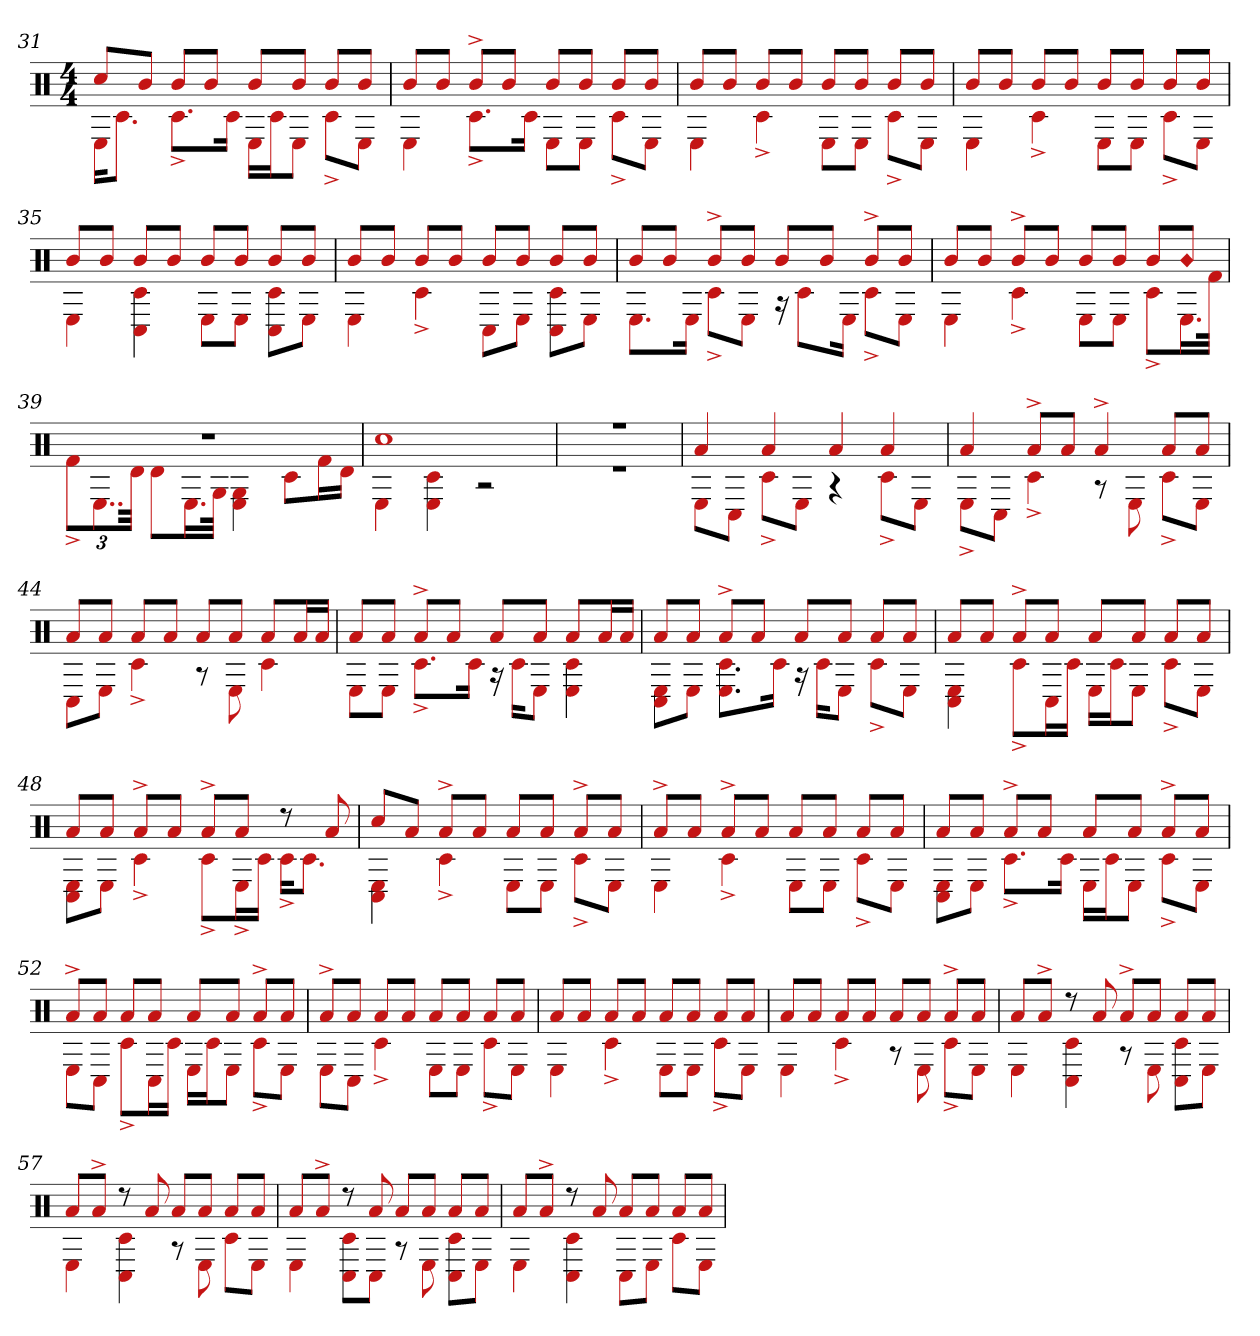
**kern
*part1
*staff1
*clefX
*k[]
*M4/4
=31
*^
8cc#L	16EKL
.	8.c#J
8bJ	.
8bL	8.c#^L
8bJ	.
.	16c#Jk
8bL	16ELL
.	16c#J
8bJ	8EJ
8bL	8c#^L
8bJ	8EJ
=32	=32
8bL	4E
8bJ	.
8b^L	8.c#^L
8bJ	.
.	16c#Jk
8bL	8EL
8bJ	8EJ
8bL	8c#^L
8bJ	8EJ
=33	=33
8bL	4E
8bJ	.
8bL	4c#^
8bJ	.
8bL	8EL
8bJ	8EJ
8bL	8c#^L
8bJ	8EJ
=34	=34
8bL	4E
8bJ	.
8bL	4c#^
8bJ	.
8bL	8EL
8bJ	8EJ
8bL	8c#^L
8bJ	8EJ
=35	=35
8bL	4E
8bJ	.
8bL	4C# 4c#
8bJ	.
8bL	8EL
8bJ	8EJ
8bL	8c# 8C#L
8bJ	8EJ
=36	=36
8bL	4E
8bJ	.
8bL	4c#^
8bJ	.
8bL	8C#L
8bJ	8EJ
8bL	8C# 8c#L
8bJ	8EJ
=37	=37
8bL	8.EL
8bJ	.
.	16EJk
8b^L	8c#^L
8bJ	8EJ
8bL	16r
.	8c#L
8bJ	.
.	16EJk
8b^L	8c#^L
8bJ	8EJ
=38	=38
8bL	4E
8bJ	.
8b^L	4c#^
8bJ	.
8bL	8EL
8bJ	8EJ
8bL	8c#^L
!LO:N:head=diamond	!
8bJ	16.EL
.	32f#JJk
=39	=39
1r	12f#^L
.	12..E
.	48dJkk
.	8dL
.	16.EL
.	32GJJk
.	4G 4E
.	8c#L
.	16f#L
.	16dJJ
=40	=40
1cc#	4E
.	4E 4c#
.	2r
=41	=41
1r	1r
=42	=42
4a	8EL
.	8C#J
4a	8c#^L
.	8EJ
4a	4r
4a	8c#^L
.	8EJ
=43	=43
4a	8E^L
.	8C#J
8a^L	4c#^
8aJ	.
4a^	8r
.	8E
8aL	8c#^L
8aJ	8EJ
=44	=44
8aL	8C#L
8aJ	8EJ
8aL	4c#^
8aJ	.
8aL	8r
8aJ	8E
8aL	4c#
16aL	.
16aJJ	.
=45	=45
8aL	8EL
8aJ	8EJ
8a^L	8.c#^L
8aJ	.
.	16c#Jk
8aL	16r
.	16c#KL
8aJ	8EJ
8aL	4E 4c#
16aL	.
16aJJ	.
=46	=46
8aL	8C# 8EL
8aJ	8EJ
8a^L	8.E 8.c#L
8aJ	.
.	16c#Jk
8aL	16r
.	16c#KL
8aJ	8EJ
8aL	8c#^L
8aJ	8EJ
=47	=47
8aL	4C# 4E
8aJ	.
8a^L	8c#^L
8aJ	16C#L
.	16c#JJ
8aL	16ELL
.	16c#J
8aJ	8EJ
8aL	8c#^L
8aJ	8EJ
=48	=48
8aL	8C# 8EL
8aJ	8EJ
8a^L	4c#^
8aJ	.
8a^L	8c#^L
8aJ	16E^L
.	16c#JJ
8r	16c#^KL
.	8.c#J
8a	.
=49	=49
8cc#L	4C# 4E
8aJ	.
8a^L	4c#^
8aJ	.
8aL	8EL
8aJ	8EJ
8a^L	8c#^L
8aJ	8EJ
=50	=50
8a^L	4E
8aJ	.
8a^L	4c#^
8aJ	.
8aL	8EL
8aJ	8EJ
8aL	8c#^L
8aJ	8EJ
=51	=51
8aL	8C# 8EL
8aJ	8EJ
8a^L	8.c#^L
8aJ	.
.	16c#Jk
8aL	16ELL
.	16c#J
8aJ	8EJ
8a^L	8c#^L
8aJ	8EJ
=52	=52
8a^L	8EL
8aJ	8C#J
8aL	8c#^L
8aJ	16C#L
.	16c#JJ
8aL	16ELL
.	16c#J
8aJ	8EJ
8a^L	8c#^L
8aJ	8EJ
=53	=53
8a^L	8EL
8aJ	8C#J
8aL	4c#^
8aJ	.
8aL	8EL
8aJ	8EJ
8aL	8c#^L
8aJ	8EJ
=54	=54
8aL	4E
8aJ	.
8aL	4c#^
8aJ	.
8aL	8EL
8aJ	8EJ
8aL	8c#^L
8aJ	8EJ
=55	=55
8aL	4E
8aJ	.
8aL	4c#^
8aJ	.
8aL	8r
8aJ	8E
8a^L	8c#^L
8aJ	8EJ
=56	=56
8aL	4E
8a^J	.
8r	4C# 4c#
8a	.
8a^L	8r
8aJ	8E
8aL	8C# 8c#L
8aJ	8EJ
=57	=57
8aL	4E
8a^J	.
8r	4C# 4c#
8a	.
8aL	8r
8aJ	8E
8aL	8c#L
8aJ	8EJ
=58	=58
8aL	4E
8a^J	.
8r	8C# 8c#L
8a	8C#J
8aL	8r
8aJ	8E
8aL	8C# 8c#L
8aJ	8EJ
=59	=59
8aL	4E
8a^J	.
8r	4C# 4c#
8a	.
8aL	8C#L
8aJ	8EJ
8aL	8c#L
8aJ	8EJ
*v	*v
=
*-
